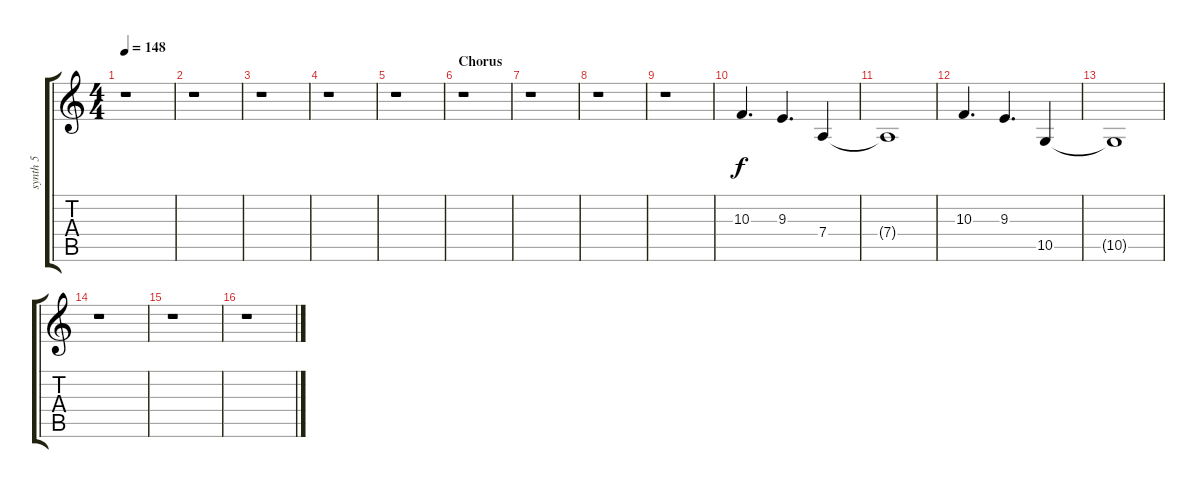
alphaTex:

\track ("synth 5" "synth 5") {instrument synthstrings1}
\staff {score tabs}
\tuning (E4 B3 G3 D3 A2 E2) {hide}
\ts (4 4)
\tempo 148
\clef g2
\ks c
r.1{dy f} |
r.1 |
r.1 |
r.1 |
r.1 |
\section ("" "Chorus")
r.1 |
r.1 |
r.1 |
r.1 |
10.3.4{d} 9.3.4{d} 7.4.4 |
7.4{t}.1 |
10.3.4{d} 9.3.4{d} 10.5.4 |
10.5{t}.1 |
r.1 |
r.1 |
r.1
